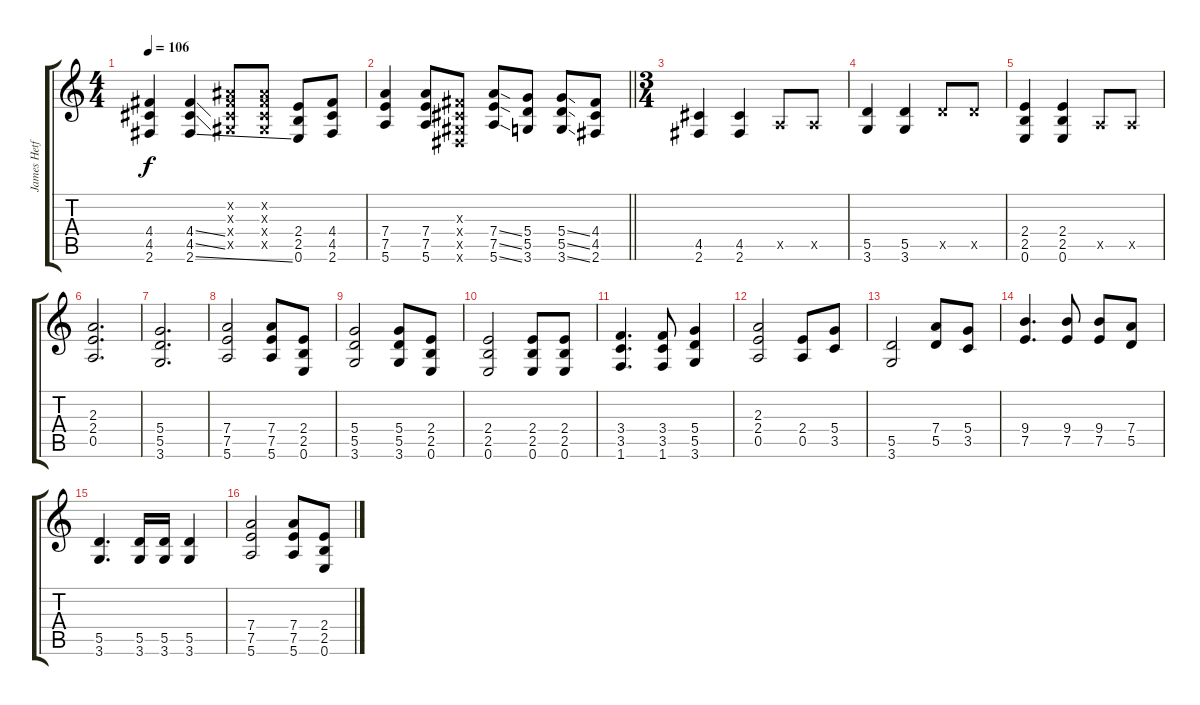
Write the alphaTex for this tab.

\track ("James Hetfield Rythm" "James Hetf") {instrument distortionguitar}
\staff {score tabs}
\tuning (E4 B3 G3 D3 A2 E2) {hide}
\ts (4 4)
\tempo 106
\clef g2
\ks c
(4.4 4.5 2.6).4{dy f} (4.4{ss} 4.5{ss} 2.6{ss}).4 (-1.2{x} -1.3{x} -1.4{x} -1.5{x}).8 (-1.2{x} -1.3{x} -1.4{x} -1.5{x}).8 (2.4 2.5 0.6).8 (4.4 4.5 2.6).8 |
\barLineRight lightlight
(7.4 7.5 5.6).4 (7.4 7.5 5.6).8 (-1.3{x} -1.4{x} -1.5{x} -1.6{x}).8 (7.4{ss} 7.5{ss} 5.6{ss}).8 (5.4 5.5 3.6).8 (5.4{ss} 5.5{ss} 3.6{ss}).8 (4.4 4.5 2.6).8 |
\ts (3 4)
(4.5 2.6).4 (4.5 2.6).4 0.5{x}.8 0.5{x}.8 |
(5.5 3.6).4 (5.5 3.6).4 5.5{x}.8 5.5{x}.8 |
(2.4 2.5 0.6).4 (2.4 2.5 0.6).4 0.5{x}.8 0.5{x}.8 |
(2.3 2.4 0.5).2{d} |
(5.4 5.5 3.6).2{d} |
(7.4 7.5 5.6).2 (7.4 7.5 5.6).8 (2.4 2.5 0.6).8 |
(5.4 5.5 3.6).2 (5.4 5.5 3.6).8 (2.4 2.5 0.6).8 |
(2.4 2.5 0.6).2 (2.4 2.5 0.6).8 (2.4 2.5 0.6).8 |
(3.4 3.5 1.6).4{d} (3.4 3.5 1.6).8 (5.4 5.5 3.6).4 |
(2.3 2.4 0.5).2 (2.4 0.5).8 (5.4 3.5).8 |
(5.5 3.6).2 (7.4 5.5).8 (5.4 3.5).8 |
(9.4 7.5).4{d} (9.4 7.5).8 (9.4 7.5).8 (7.4 5.5).8 |
(5.5 3.6).4{d} (5.5 3.6).16 (5.5 3.6).16 (5.5 3.6).4 |
(7.4 7.5 5.6).2 (7.4 7.5 5.6).8 (2.4 2.5 0.6).8
